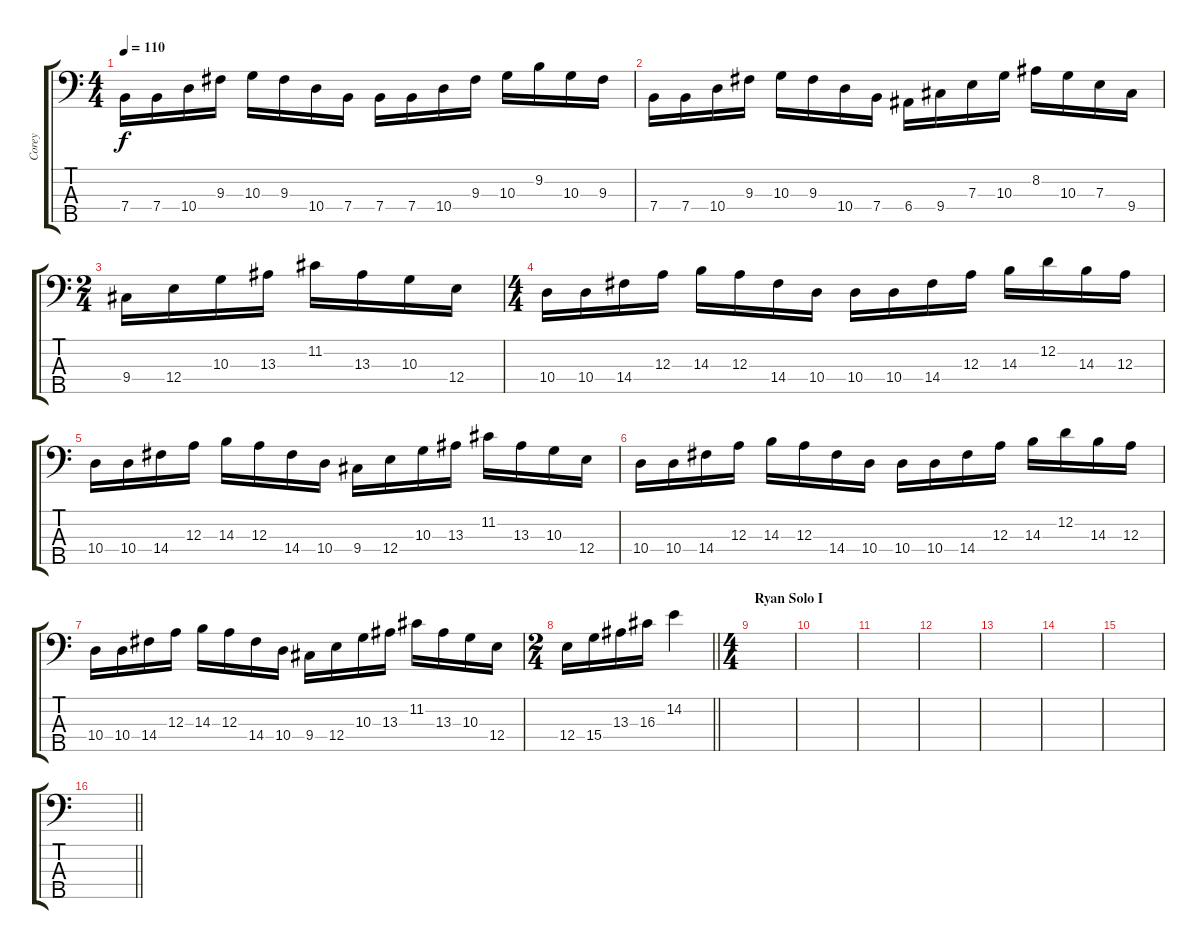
\track ("Corey" "Corey") {instrument slapbass1}
\staff {score tabs}
\tuning (G2 D2 A1 E1 B0) {hide}
\ts (4 4)
\tempo 110
\clef f4
\ks c
7.4.16{dy f} 7.4.16 10.4.16 9.3.16 10.3.16 9.3.16 10.4.16 7.4.16 7.4.16 7.4.16 10.4.16 9.3.16 10.3.16 9.2.16 10.3.16 9.3.16 |
7.4.16 7.4.16 10.4.16 9.3.16 10.3.16 9.3.16 10.4.16 7.4.16 6.4.16 9.4.16 7.3.16 10.3.16 8.2.16 10.3.16 7.3.16 9.4.16 |
\ts (2 4)
9.4.16 12.4.16 10.3.16 13.3.16 11.2.16 13.3.16 10.3.16 12.4.16 |
\ts (4 4)
10.4.16 10.4.16 14.4.16 12.3.16 14.3.16 12.3.16 14.4.16 10.4.16 10.4.16 10.4.16 14.4.16 12.3.16 14.3.16 12.2.16 14.3.16 12.3.16 |
10.4.16 10.4.16 14.4.16 12.3.16 14.3.16 12.3.16 14.4.16 10.4.16 9.4.16 12.4.16 10.3.16 13.3.16 11.2.16 13.3.16 10.3.16 12.4.16 |
10.4.16 10.4.16 14.4.16 12.3.16 14.3.16 12.3.16 14.4.16 10.4.16 10.4.16 10.4.16 14.4.16 12.3.16 14.3.16 12.2.16 14.3.16 12.3.16 |
10.4.16 10.4.16 14.4.16 12.3.16 14.3.16 12.3.16 14.4.16 10.4.16 9.4.16 12.4.16 10.3.16 13.3.16 11.2.16 13.3.16 10.3.16 12.4.16 |
\ts (2 4)
\barLineRight lightlight
12.4.16 15.4.16 13.3.16 16.3.16 14.2.4 |
\ts (4 4)
\section ("" "Ryan Solo I")
|
|
|
|
|
|
|
\barLineRight lightlight
